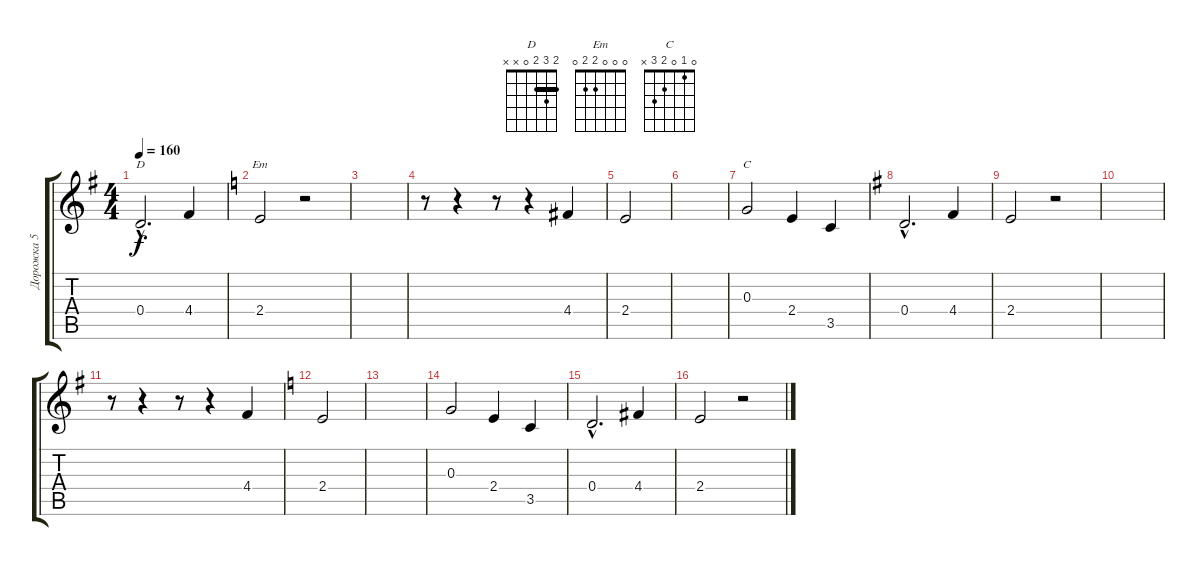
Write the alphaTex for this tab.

\track ("Дорожка 5" "Дорожка 5") {instrument electricguitarjazz}
\staff {score tabs}
\tuning (E4 B3 G3 D3 A2 E2) {hide}
\chord ("D" 2 3 2 0 x x) {barre 2}
\chord ("Em" 0 0 0 2 2 0)
\chord ("C" 0 1 0 2 3 x)
\ts (4 4)
\tempo 160
\clef g2
\ks g
0.4{hac}.2{d ch "D" dy f} 4.4.4 |
\ks c
2.4.2{ch "Em"} r.2 |
|
r.8 r.4 r.8 r.4 4.4.4 |
2.4.2 |
|
0.3.2{ch "C"} 2.4.4 3.5.4 |
\ks g
0.4{hac}.2{d} 4.4.4 |
2.4.2 r.2 |
|
r.8 r.4 r.8 r.4 4.4.4 |
\ks c
2.4.2 |
|
0.3.2 2.4.4 3.5.4 |
0.4{hac}.2{d} 4.4.4 |
2.4.2 r.2
